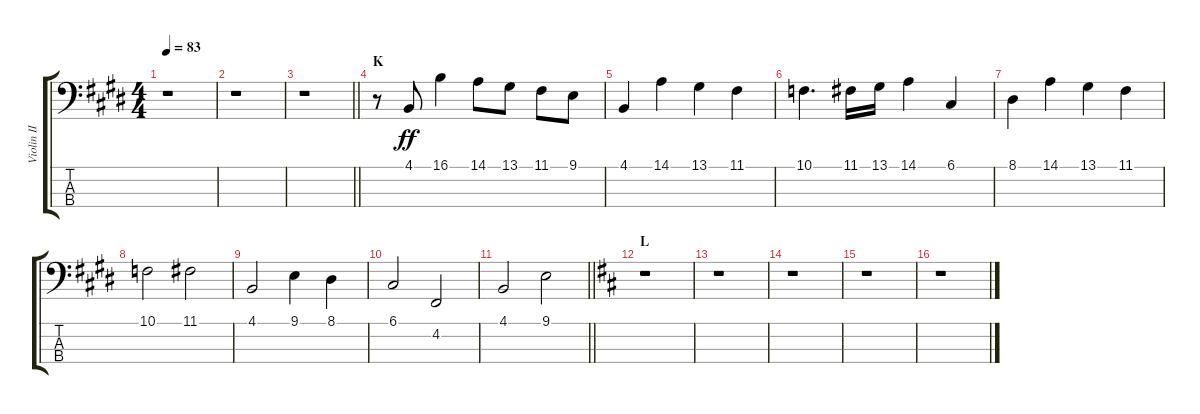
\track ("Violin II" "Violin II") {instrument violin}
\staff {score tabs}
\tuning (G2 D2 A1 E1) {hide}
\ts (4 4)
\tempo 83
\clef f4
\ks e
r.1{dy ff} |
r.1 |
\barLineRight lightlight
r.1 |
\section ("" "K")
r.8 4.1.8 16.1.4 14.1.8 13.1.8 11.1.8 9.1.8 |
4.1.4 14.1.4 13.1.4 11.1.4 |
10.1.4{d} 11.1.16 13.1.16 14.1.4 6.1.4 |
8.1.4 14.1.4 13.1.4 11.1.4 |
10.1.2 11.1.2 |
4.1.2 9.1.4 8.1.4 |
6.1.2 4.2.2 |
\barLineRight lightlight
4.1.2 9.1.2 |
\section ("" "L")
\ks d
r.1 |
r.1 |
r.1 |
r.1 |
r.1
